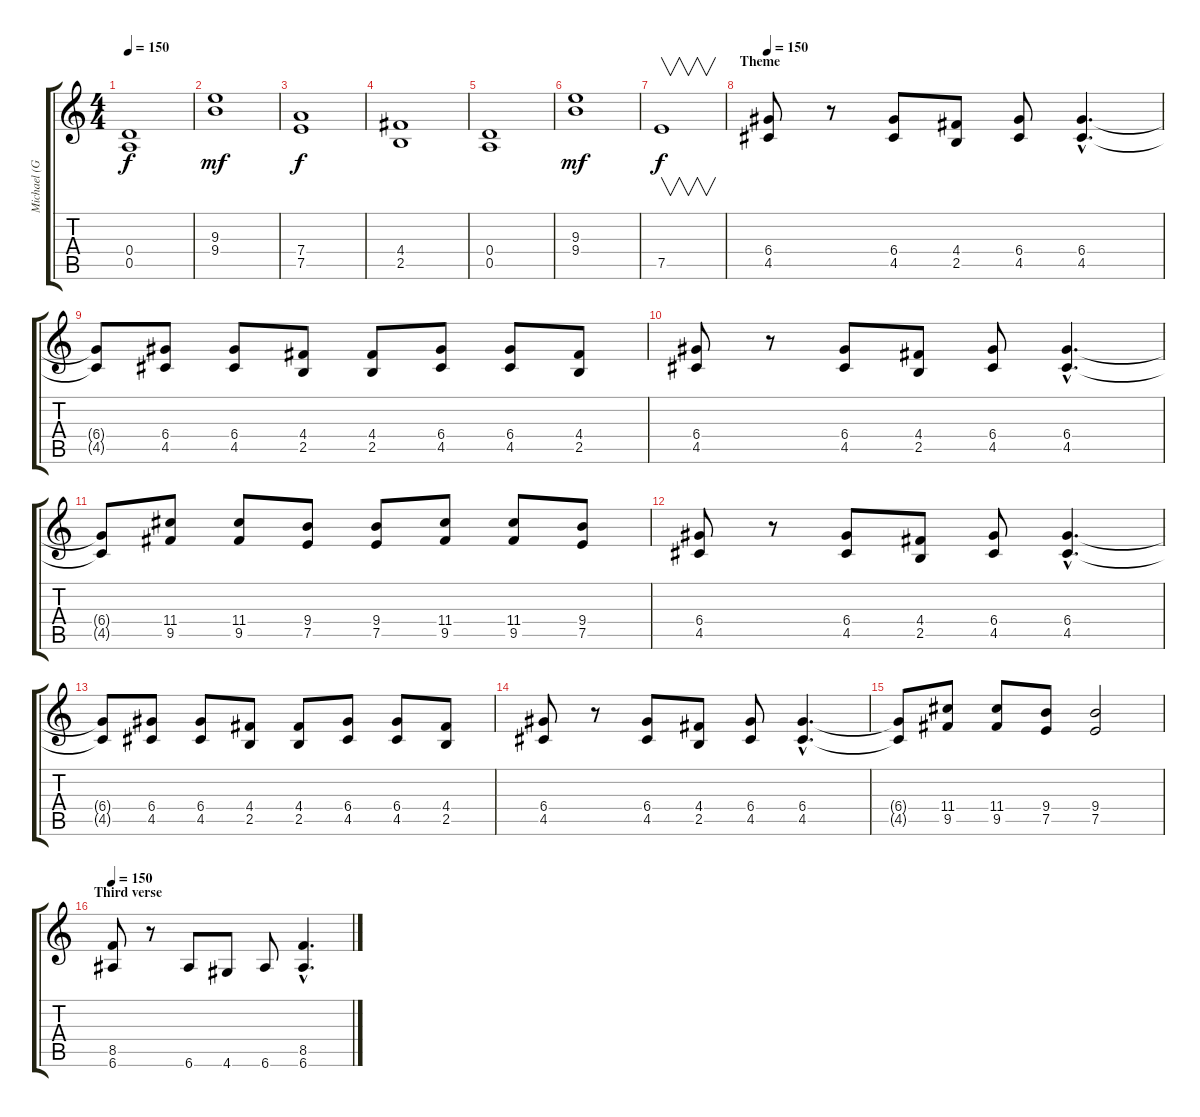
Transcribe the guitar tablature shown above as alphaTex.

\track ("Michael (Guitar)" "Michael (G") {instrument distortionguitar}
\staff {score tabs}
\tuning (E4 B3 G3 D3 A2 E2) {hide}
\ts (4 4)
\tempo 150
\clef g2
\ks c
(0.4 0.5).1{dy f} |
(9.3 9.4).1{dy mf} |
(7.4 7.5).1{dy f} |
(4.4 2.5).1 |
(0.4 0.5).1 |
(9.3 9.4).1{dy mf} |
7.5.1{v dy f instrument guitarharmonics} |
\section ("" "Theme")
\tempo 150
(6.4 4.5).8{balance 9 instrument distortionguitar} r.8 (6.4 4.5).8 (4.4 2.5).8 (6.4 4.5).8 (6.4{hac} 4.5{hac}).4{d} |
(6.4{t} 4.5{t}).8 (6.4 4.5).8 (6.4 4.5).8 (4.4 2.5).8 (4.4 2.5).8 (6.4 4.5).8 (6.4 4.5).8 (4.4 2.5).8 |
(6.4 4.5).8 r.8 (6.4 4.5).8 (4.4 2.5).8 (6.4 4.5).8 (6.4{hac} 4.5{hac}).4{d} |
(6.4{t} 4.5{t}).8 (11.4 9.5).8 (11.4 9.5).8 (9.4 7.5).8 (9.4 7.5).8 (11.4 9.5).8 (11.4 9.5).8 (9.4 7.5).8 |
(6.4 4.5).8 r.8 (6.4 4.5).8 (4.4 2.5).8 (6.4 4.5).8 (6.4{hac} 4.5{hac}).4{d} |
(6.4{t} 4.5{t}).8 (6.4 4.5).8 (6.4 4.5).8 (4.4 2.5).8 (4.4 2.5).8 (6.4 4.5).8 (6.4 4.5).8 (4.4 2.5).8 |
(6.4 4.5).8 r.8 (6.4 4.5).8 (4.4 2.5).8 (6.4 4.5).8 (6.4{hac} 4.5{hac}).4{d} |
(6.4{t} 4.5{t}).8 (11.4 9.5).8 (11.4 9.5).8 (9.4 7.5).8 (9.4 7.5).2 |
\section ("" "Third verse")
\tempo 150
(8.5 6.6).8{balance 16} r.8 6.6.8 4.6.8 6.6.8 (8.5{hac} 6.6{hac}).4{d}
